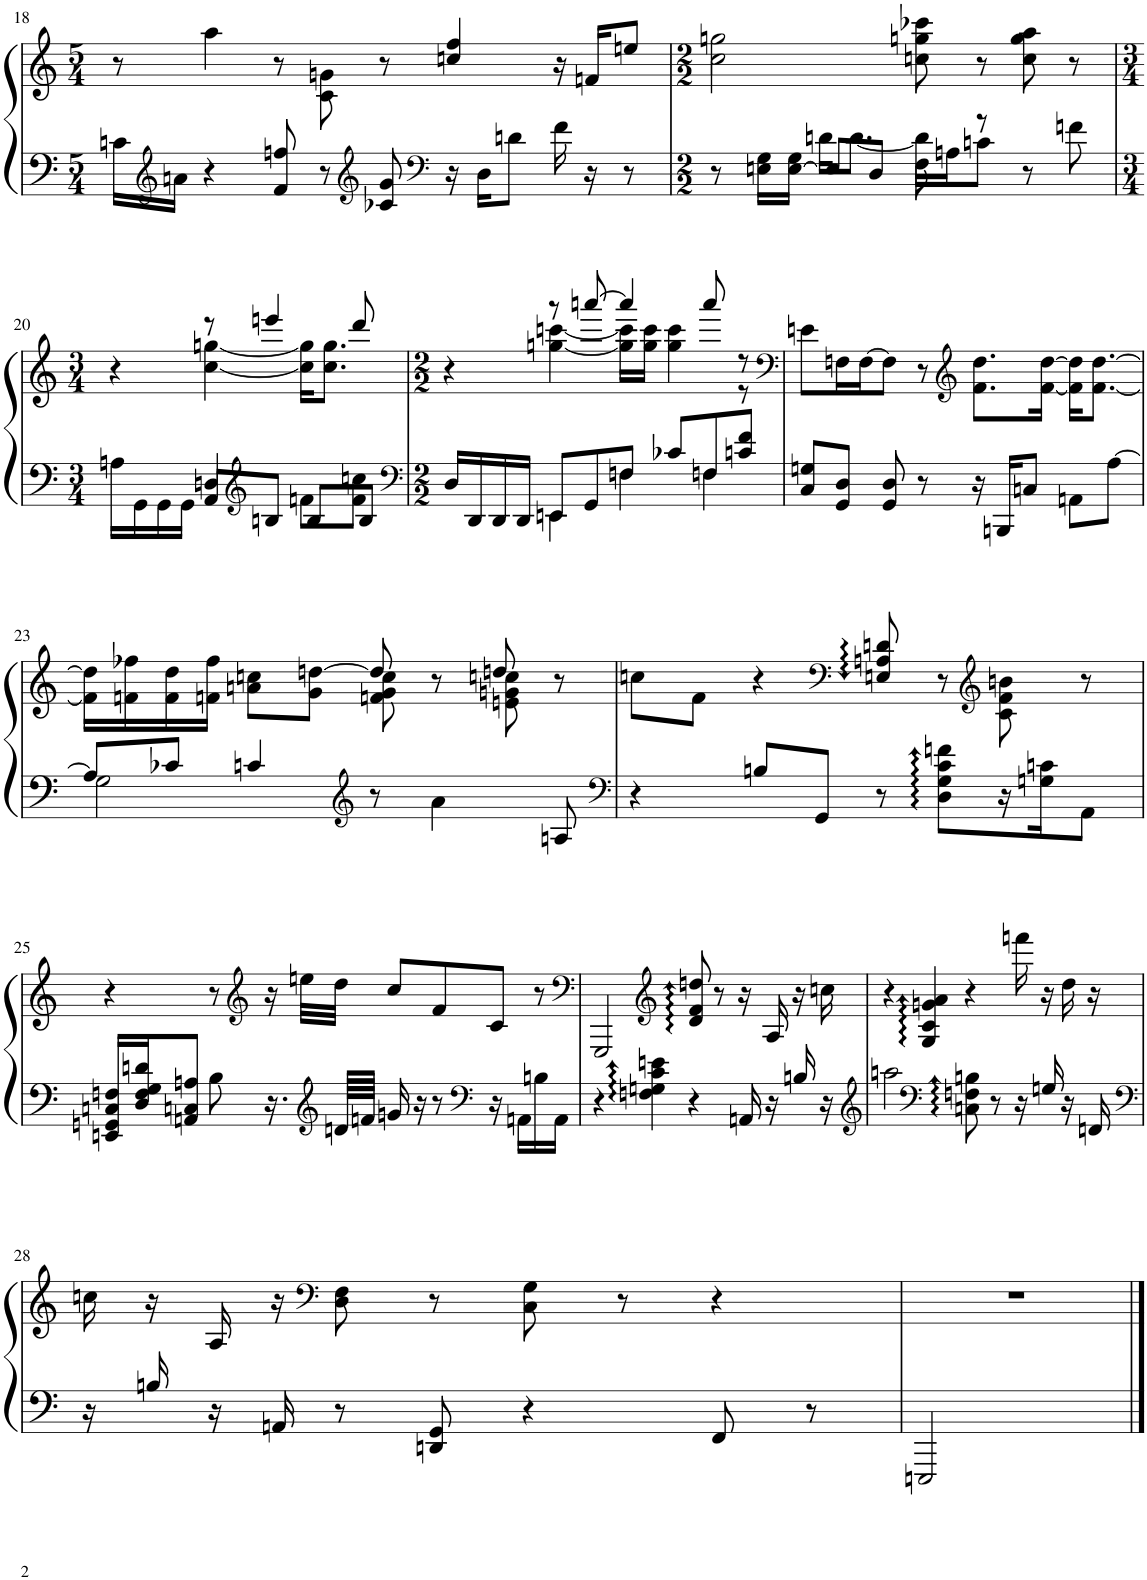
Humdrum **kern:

**kern	**kern
*part1	*part1
*staff2	*staff1
*I"Piano	*
*I'Pno.	*
!!LO:PB:g=z
*clefF4	*clefG2
*k[]	*k[]
*M5/4	*M5/4
=18	=18
16cn\LL	8r
*clefG2	*
16an\JJ	.
4r	4aa\
8f/ 8ffn/	8r
8r	8c\ 8gn\
*clefG2	*
8c-X/ 8g/	8r
*clefF4	*
16r	4ccn/ 4ff/
16D\KL	.
8dn\J	.
16f\	16r
16r	16fn/KL
8r	8een/J
=19	=19
*M2/2	*M2/2
*^	*^
8r	4ryy	2ggn\	2cc\
16En\ 16G\LL	.	.	.
[16E\ 16G\JJ	.	.	.
8E/L]	16dn\KL	.	.
.	[8.d\J	.	.
8D/J	.	.	.
8F\	16d\LL]	8ccn\ 8ggn\ 8ccc-X\	2ryy
.	16An\J	.	.
8r	8cn\J	8r	.
8r	4ryy	8cc\ 8gg\ 8aa\	.
8fn\	.	8r	.
!!LO:LB:g=z	!!
=20	=20	=20	=20
*M3/4	*	*M3/4	*
16An\LL	4ryy	4r	4ryy
16GG\	.	.	.
16GG\	.	.	.
16GG\JJ	.	.	.
8AA/L	4Dn/	8r	[4cc\ [4ggn\
*clefG2	*	*	*
8Bn/J	.	4eeen/	.
8B/L	8fn\L	.	16cc\] 16gg\]KL
.	.	.	8.cc\ 8.gg\J
8B/J	8f\ 8ccn\J	8ddd/	.
=21	=21	=21	=21
*clefF4	*	*	*
*M2/2	*	*M2/2	*
16D/LL	4ryy	4r	4ryy
16DD/	.	.	.
16DD/	.	.	.
16DD/JJ	.	.	.
8EEn/L	4EE\	8r	[4ggn\ [4cccn\
8GG/	.	[8aaan/	.
8Fn/J	4F\	4aaa/]	16gg\] 16ccc\]LL
.	.	.	16gg\ 16ccc\JJ
8c-X/L	.	.	4gg\ 4ccc\
8Fn/	4F\	8aaa/	.
8cn/ 8f/J	.	8r	8r
*v	*v	*	*
*	*v	*v
=22	=22
*	*clefF4
8C/ 8Gn/L	8en\L
8GG/ 8D/J	16Fn\L
.	[16F\J
8GG/ 8D/	8F\J]
8r	8r
*	*clefG2
16r	8.f\ 8.dd\L
16BBBn/KL	.
8Cn/J	.
.	[16f\ [16dd\Jk
8AAn\L	16f\] 16dd\]KL
.	[8.f\ [8.dd\J
[8A\J	.
!!LO:LB:g=z
=23	=23
*^	*^
8A/L]	2G\	16f\] 16dd\]LL	2ryy
.	.	16fn\ 16ff-X\	.
8c-X/J	.	16f\ 16dd\	.
.	.	16fn\ 16ff-\JJ	.
4cn/	.	8an\ 8ccn\L	.
.	.	8g\ [8ddn\J	.
*clefG2	*	*	*
8r	2ryy	8fn\ 8g\ 8cc\	8dd/]
4a\	.	8r	8ryy
.	.	8en\ 8gn\ 8ccn\	8ddn/
8An/	.	8r	8ryy
*v	*v	*	*
*	*v	*v
=24	=24
*clefF4	*
4r	8ccn\L
.	8f\J
8Bn/L	4r
8GG/J	.
*	*clefF4
8r	8En/ 8An/ 8dn/
8D\ 8G\ 8c\ 8fn\L	8r
*	*clefG2
16r	8c\ 8f\ 8bn\
16Gn\ 16cn\J	.
8AA\J	8r
!!LO:LB:g=z
=25	=25
16EEn/ 16GGn/ 16Cn/ 16Fn/LL	4r
16D/ 16F/ 16G/ 16dn/J	.
8AAn/ 8Cn/ 8An/J	.
8B\	8r
*	*clefG2
16.r	16r
.	32een\LLL
*clefG2	*
64dn/LLLL	32dd\JJJ
64fn/JJJJ	.
16gn/	8cc/L
16r	.
8r	8f/
*clefF4	*
16r	8c/J
16AAn\LL	.
16Bn\	8r
16AA\JJ	.
=26	=26
*	*clefF4
4r	2GGG/
4Fn\ 4Gn\ 4c\ 4en\	.
*	*clefG2
4r	8d/ 8f/ 8ddn/
.	8r
16AAn/	16r
16r	16A/
16Bn/	16r
16r	16ccn\
=27	=27
*clefG2	*
2aan\	4r
.	4G/ 4c/ 4gn/ 4a/
*clefF4	*
8Cn\ 8Fn\ 8Bn\	4r
8r	.
16r	16fffn\
16Gn/	16r
16r	16dd\
16FFn/	16r
!!LO:LB:g=z
=28	=28
*clefF4	*
16r	16ccn\
16Bn/	16r
16r	16A/
16AAn/	16r
*	*clefF4
8r	8D\ 8F\
8DDn/ 8GG/	8r
4r	8C\ 8G\
.	8r
8FF/	4r
8r	.
=29	=29
2EEEn/	1r
2ryy	.
==	==
*-	*-
